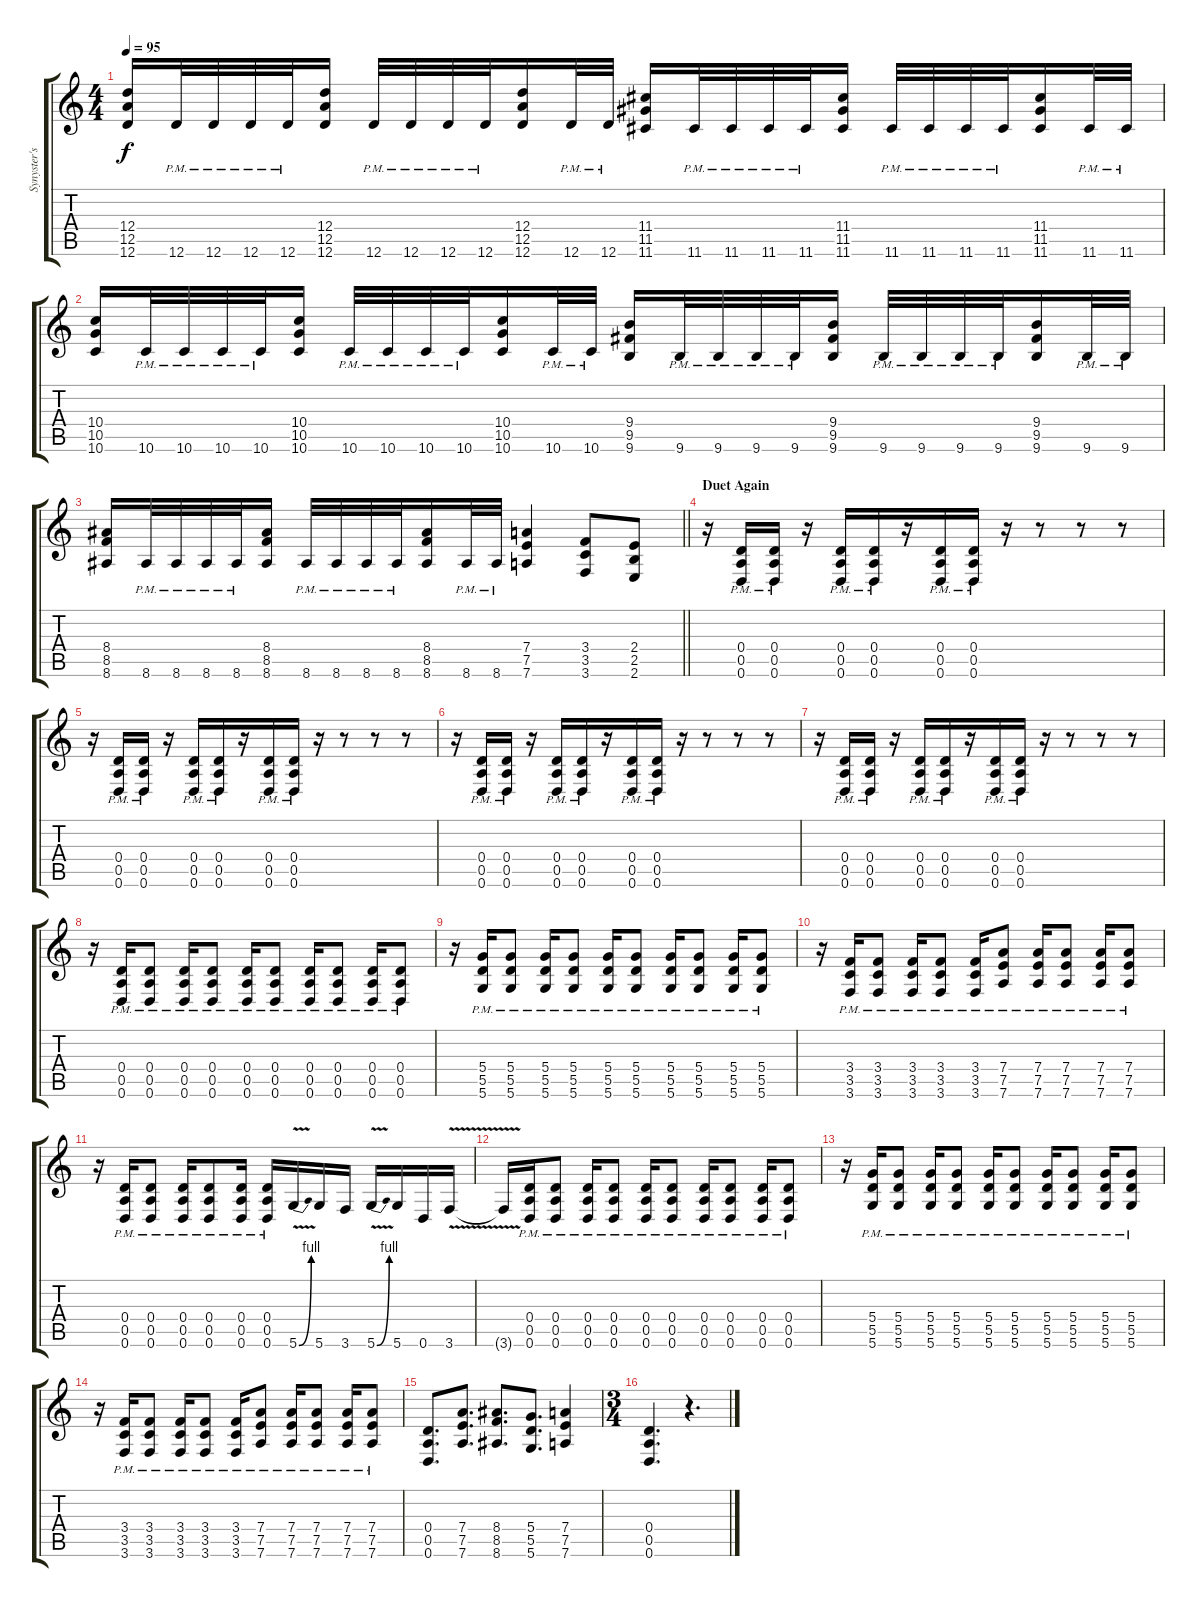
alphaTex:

\track ("Synyster's Guitar Rhythm (R)" "Synyster's") {instrument distortionguitar}
\staff {score tabs}
\tuning (E4 B3 G3 D3 A2 D2) {hide}
\ts (4 4)
\tempo 95
\clef g2
\ks c
(12.4 12.5 12.6).16{dy f} 12.6{pm}.32 12.6{pm}.32 12.6{pm}.32 12.6{pm}.32 (12.4 12.5 12.6).16 12.6{pm}.32 12.6{pm}.32 12.6{pm}.32 12.6{pm}.32 (12.4 12.5 12.6).16 12.6{pm}.32 12.6{pm}.32 (11.4 11.5 11.6).16 11.6{pm}.32 11.6{pm}.32 11.6{pm}.32 11.6{pm}.32 (11.4 11.5 11.6).16 11.6{pm}.32 11.6{pm}.32 11.6{pm}.32 11.6{pm}.32 (11.4 11.5 11.6).16 11.6{pm}.32 11.6{pm}.32 |
(10.4 10.5 10.6).16 10.6{pm}.32 10.6{pm}.32 10.6{pm}.32 10.6{pm}.32 (10.4 10.5 10.6).16 10.6{pm}.32 10.6{pm}.32 10.6{pm}.32 10.6{pm}.32 (10.4 10.5 10.6).16 10.6{pm}.32 10.6{pm}.32 (9.4 9.5 9.6).16 9.6{pm}.32 9.6{pm}.32 9.6{pm}.32 9.6{pm}.32 (9.4 9.5 9.6).16 9.6{pm}.32 9.6{pm}.32 9.6{pm}.32 9.6{pm}.32 (9.4 9.5 9.6).16 9.6{pm}.32 9.6{pm}.32 |
\barLineRight lightlight
(8.4 8.5 8.6).16 8.6{pm}.32 8.6{pm}.32 8.6{pm}.32 8.6{pm}.32 (8.4 8.5 8.6).16 8.6{pm}.32 8.6{pm}.32 8.6{pm}.32 8.6{pm}.32 (8.4 8.5 8.6).16 8.6{pm}.32 8.6{pm}.32 (7.4 7.5 7.6).4 (3.4 3.5 3.6).8 (2.4 2.5 2.6).8 |
\section ("" "Duet Again")
r.16 (0.4{pm} 0.5{pm} 0.6{pm}).16 (0.4{pm} 0.5{pm} 0.6{pm}).16 r.16 (0.4{pm} 0.5{pm} 0.6{pm}).16 (0.4{pm} 0.5{pm} 0.6{pm}).16 r.16 (0.4{pm} 0.5{pm} 0.6{pm}).16{beam merge} (0.4{pm} 0.5{pm} 0.6{pm}).16 r.16 r.8 r.8 r.8 |
r.16 (0.4{pm} 0.5{pm} 0.6{pm}).16 (0.4{pm} 0.5{pm} 0.6{pm}).16 r.16 (0.4{pm} 0.5{pm} 0.6{pm}).16 (0.4{pm} 0.5{pm} 0.6{pm}).16 r.16 (0.4{pm} 0.5{pm} 0.6{pm}).16{beam merge} (0.4{pm} 0.5{pm} 0.6{pm}).16 r.16 r.8 r.8 r.8 |
r.16 (0.4{pm} 0.5{pm} 0.6{pm}).16 (0.4{pm} 0.5{pm} 0.6{pm}).16 r.16 (0.4{pm} 0.5{pm} 0.6{pm}).16 (0.4{pm} 0.5{pm} 0.6{pm}).16 r.16 (0.4{pm} 0.5{pm} 0.6{pm}).16{beam merge} (0.4{pm} 0.5{pm} 0.6{pm}).16 r.16 r.8 r.8 r.8 |
r.16 (0.4{pm} 0.5{pm} 0.6{pm}).16 (0.4{pm} 0.5{pm} 0.6{pm}).16 r.16 (0.4{pm} 0.5{pm} 0.6{pm}).16 (0.4{pm} 0.5{pm} 0.6{pm}).16 r.16 (0.4{pm} 0.5{pm} 0.6{pm}).16{beam merge} (0.4{pm} 0.5{pm} 0.6{pm}).16 r.16 r.8 r.8 r.8 |
r.16 (0.4{pm} 0.5{pm} 0.6{pm}).16 (0.4{pm} 0.5{pm} 0.6{pm}).8 (0.4{pm} 0.5{pm} 0.6{pm}).16 (0.4{pm} 0.5{pm} 0.6{pm}).8{beam split} (0.4{pm} 0.5{pm} 0.6{pm}).16{beam merge} (0.4{pm} 0.5{pm} 0.6{pm}).8{beam split} (0.4{pm} 0.5{pm} 0.6{pm}).16 (0.4{pm} 0.5{pm} 0.6{pm}).8 (0.4{pm} 0.5{pm} 0.6{pm}).16 (0.4{pm} 0.5{pm} 0.6{pm}).8 |
r.16 (5.4{pm} 5.5{pm} 5.6{pm}).16 (5.4{pm} 5.5{pm} 5.6{pm}).8 (5.4{pm} 5.5{pm} 5.6{pm}).16 (5.4{pm} 5.5{pm} 5.6{pm}).8{beam split} (5.4{pm} 5.5{pm} 5.6{pm}).16{beam merge} (5.4{pm} 5.5{pm} 5.6{pm}).8{beam split} (5.4{pm} 5.5{pm} 5.6{pm}).16 (5.4{pm} 5.5{pm} 5.6{pm}).8 (5.4{pm} 5.5{pm} 5.6{pm}).16 (5.4{pm} 5.5{pm} 5.6{pm}).8 |
r.16 (3.4{pm} 3.5{pm} 3.6{pm}).16 (3.4{pm} 3.5{pm} 3.6{pm}).8 (3.4{pm} 3.5{pm} 3.6{pm}).16 (3.4{pm} 3.5{pm} 3.6{pm}).8{beam split} (3.4{pm} 3.5{pm} 3.6{pm}).16{beam merge} (7.4{pm} 7.5{pm} 7.6{pm}).8{beam split} (7.4{pm} 7.5{pm} 7.6{pm}).16 (7.4{pm} 7.5{pm} 7.6{pm}).8 (7.4{pm} 7.5{pm} 7.6{pm}).16 (7.4{pm} 7.5{pm} 7.6{pm}).8 |
r.16 (0.4{pm} 0.5{pm} 0.6{pm}).16 (0.4{pm} 0.5{pm} 0.6{pm}).8 (0.4{pm} 0.5{pm} 0.6{pm}).16 (0.4{pm} 0.5{pm} 0.6{pm}).8 (0.4{pm} 0.5{pm} 0.6{pm}).16 (0.4{pm} 0.5{pm} 0.6{pm}).16 5.6{be (bend 0 0 60 4) v}.16 5.6.16 3.6.16 5.6{be (bend 0 0 60 4) v}.16 5.6.16 0.6.16 3.6{v}.16 |
3.6{t}.16 (0.4{pm} 0.5{pm} 0.6{pm}).16 (0.4{pm} 0.5{pm} 0.6{pm}).8 (0.4{pm} 0.5{pm} 0.6{pm}).16 (0.4{pm} 0.5{pm} 0.6{pm}).8{beam split} (0.4{pm} 0.5{pm} 0.6{pm}).16{beam merge} (0.4{pm} 0.5{pm} 0.6{pm}).8{beam split} (0.4{pm} 0.5{pm} 0.6{pm}).16 (0.4{pm} 0.5{pm} 0.6{pm}).8 (0.4{pm} 0.5{pm} 0.6{pm}).16 (0.4{pm} 0.5{pm} 0.6{pm}).8 |
r.16 (5.4{pm} 5.5{pm} 5.6{pm}).16 (5.4{pm} 5.5{pm} 5.6{pm}).8 (5.4{pm} 5.5{pm} 5.6{pm}).16 (5.4{pm} 5.5{pm} 5.6{pm}).8{beam split} (5.4{pm} 5.5{pm} 5.6{pm}).16{beam merge} (5.4{pm} 5.5{pm} 5.6{pm}).8{beam split} (5.4{pm} 5.5{pm} 5.6{pm}).16 (5.4{pm} 5.5{pm} 5.6{pm}).8 (5.4{pm} 5.5{pm} 5.6{pm}).16 (5.4{pm} 5.5{pm} 5.6{pm}).8 |
r.16 (3.4{pm} 3.5{pm} 3.6{pm}).16 (3.4{pm} 3.5{pm} 3.6{pm}).8 (3.4{pm} 3.5{pm} 3.6{pm}).16 (3.4{pm} 3.5{pm} 3.6{pm}).8{beam split} (3.4{pm} 3.5{pm} 3.6{pm}).16{beam merge} (7.4{pm} 7.5{pm} 7.6{pm}).8{beam split} (7.4{pm} 7.5{pm} 7.6{pm}).16 (7.4{pm} 7.5{pm} 7.6{pm}).8 (7.4{pm} 7.5{pm} 7.6{pm}).16 (7.4{pm} 7.5{pm} 7.6{pm}).8 |
(0.4 0.5 0.6).8{d} (7.4 7.5 7.6).8{d} (8.4 8.5 8.6).8{d beam merge} (5.4 5.5 5.6).8{d} (7.4 7.5 7.6).4 |
\ts (3 4)
(0.4 0.5 0.6).4{d} r.4{d}
